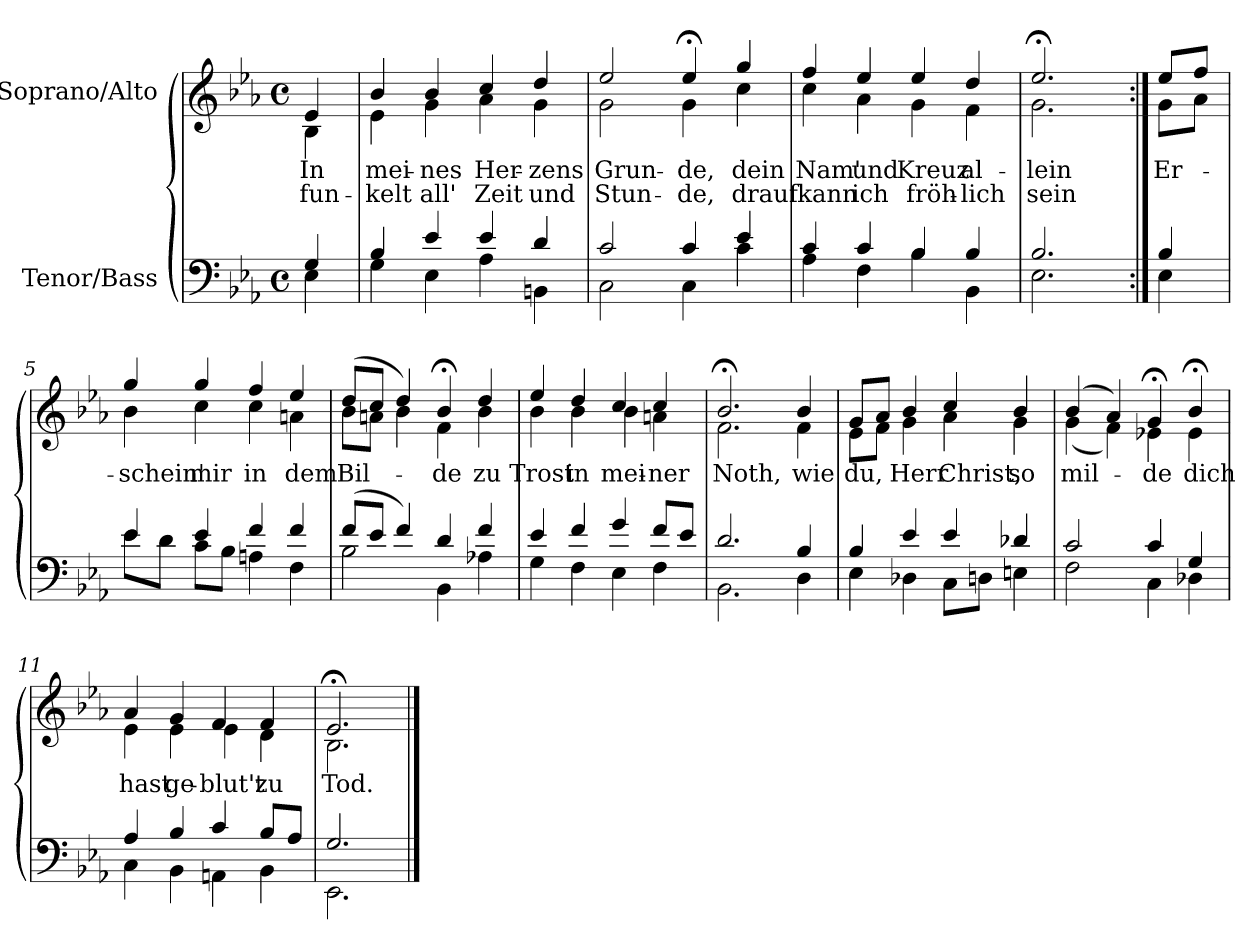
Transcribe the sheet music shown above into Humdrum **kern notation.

**kern	**kern	**text	**text
*part2	*part1	*part1	*part1
*staff2	*staff1	*staff1	*staff1
*I"Tenor/Bass	*I"Soprano/Alto	*	*
*clefF4	*clefG2	*	*
*k[b-e-a-]	*k[b-e-a-]	*	*
*M4/4	*M4/4	*	*
*met(c)	*met(c)	*	*
=	=	=	=
*^	*	*	*
!	!	!	!LO:LY:b	!LO:LY:b
*	*	*^	*	*
4G/	4E-\	4e-/	4B-\	In	fun-
=1	=1	=1	=1	=1	=1
!	!	!	!	!LO:LY:b	!LO:LY:b
4B-/	4G\	4b-/	4e-\	mei-	-kelt
!	!	!	!	!LO:LY:b	!LO:LY:b
4e-/	4E-\	4b-/	4g\	-nes	all'
!	!	!	!	!LO:LY:b	!LO:LY:b
4e-/	4A-\	4cc/	4a-\	Her-	Zeit
!	!	!	!	!LO:LY:b	!LO:LY:b
4d/	4BBn\	4dd/	4g\	-zens	und
=2	=2	=2	=2	=2	=2
!	!	!	!	!LO:LY:b	!LO:LY:b
2c/	2C\	2ee-/	2g\	Grun-	Stun-
!	!	!	!	!LO:LY:b	!LO:LY:b
4c/	4C\	4ee-;</	4g\	-de,	-de,
!	!	!	!	!LO:LY:b	!LO:LY:b
4e-/	4c\	4gg/	4cc\	dein	drauf
=3	=3	=3	=3	=3	=3
!	!	!	!	!LO:LY:b	!LO:LY:b
4c/	4A-\	4ff/	4cc\	Nam'	kann
!	!	!	!	!LO:LY:b	!LO:LY:b
4c/	4F\	4ee-/	4a-\	und	ich
!	!	!	!	!LO:LY:b	!LO:LY:b
4B-/	4B-\	4ee-/	4g\	Kreuz	fröh-
!	!	!	!	!LO:LY:b	!LO:LY:b
4B-/	4BB-\	4dd/	4f\	al-	-lich
=4	=4	=4	=4	=4	=4
!	!	!	!	!LO:LY:b	!LO:LY:b
2.B-/	2.E-\	2.ee-;</	2.g\	-lein	sein
!!LO:LB:g=z	!!
=4X1:|!	=4X1:|!	=4X1:|!	=4X1:|!	=4X1:|!	=4X1:|!
!	!	!	!	!LO:LY:b	!
4B-/	4E-\	8ee-/L	8g\L	Er-	.
.	.	8ff/J	8a-\J	.	.
=5	=5	=5	=5	=5	=5
!	!	!	!	!LO:LY:b	!
4e-/	8e-\L	4gg/	4b-\	-schein'	.
.	8d\J	.	.	.	.
!	!	!	!	!LO:LY:b	!
4e-/	8c\L	4gg/	4cc\	mir	.
.	8B-\J	.	.	.	.
!	!	!	!	!LO:LY:b	!
4f/	4An\	4ff/	4cc\	in	.
!	!	!	!	!LO:LY:b	!
4f/	4F\	4ee-/	4an\	dem	.
=6	=6	=6	=6	=6	=6
!	!	!	!	!LO:LY:b	!
(8f/L	2B-\	(8dd/L	8b-\L	Bil-	.
8e-/J	.	8cc/J	8an\J	.	.
4f/)	.	4dd/)	4b-\	.	.
!	!	!	!	!LO:LY:b	!
4d/	4BB-\	4b-;</	4f\	-de	.
!	!	!	!	!LO:LY:b	!
4f/	4A-X\	4dd/	4b-\	zu	.
=7	=7	=7	=7	=7	=7
!	!	!	!	!LO:LY:b	!
4e-/	4G\	4ee-/	4b-\	Trost	.
!	!	!	!	!LO:LY:b	!
4f/	4F\	4dd/	4b-\	in	.
!	!	!	!	!LO:LY:b	!
4g/	4E-\	4cc/	4b-\	mei-	.
!	!	!	!	!LO:LY:b	!
8f/L	4F\	4cc/	4an\	-ner	.
8e-/J	.	.	.	.	.
=8	=8	=8	=8	=8	=8
!	!	!	!	!LO:LY:b	!
2.d/	2.BB-\	2.b-;</	2.f\	Noth,	.
!	!	!	!	!LO:LY:b	!
4B-/	4D\	4b-/	4f\	wie	.
!!LO:LB:g=z	!!
=9	=9	=9	=9	=9	=9
!	!	!	!	!LO:LY:b	!
4B-/	4E-\	8g/L	8e-\L	du,	.
.	.	8a-/J	8f\J	.	.
!	!	!	!	!LO:LY:b	!
4e-/	4D-X\	4b-/	4g\	Herr	.
!	!	!	!	!LO:LY:b	!
4e-/	8C\L	4cc/	4a-\	Christ,	.
.	8Dn\J	.	.	.	.
!	!	!	!	!LO:LY:b	!
4d-X/	4En\	4b-/	4g\	so	.
=10	=10	=10	=10	=10	=10
!	!	!	!	!LO:LY:b	!
2c/	2F\	(4b-/	(4g\	mil-	.
.	.	4a-/)	4f\)	.	.
!	!	!	!	!LO:LY:b	!
4c/	4C\	4g;</	4e-X\	-de	.
!	!	!	!	!LO:LY:b	!
4G/	4D-X\	4b-;</	4e-\	dich	.
=11	=11	=11	=11	=11	=11
!	!	!	!	!LO:LY:b	!
4A-/	4C\	4a-/	4e-\	hast	.
!	!	!	!	!LO:LY:b	!
4B-/	4BB-\	4g/	4e-\	ge-	.
!	!	!	!	!LO:LY:b	!
4c/	4AAn\	4f/	4e-\	-blut't	.
!	!	!	!	!LO:LY:b	!
8B-/L	4BB-\	4f/	4d\	zu	.
8A-/J	.	.	.	.	.
=12	=12	=12	=12	=12	=12
!	!	!	!	!LO:LY:b	!
2.G/	2.EE-\	2.e-;</	2.B-\	Tod.	.
*v	*v	*	*	*	*
*	*v	*v	*	*
==	==	==	==
*-	*-	*-	*-
